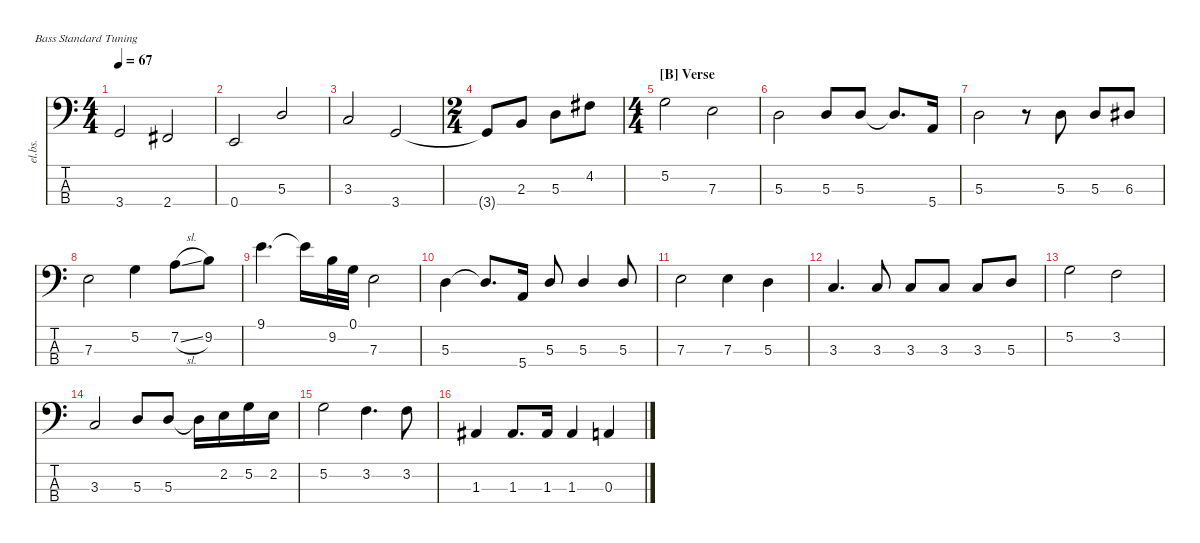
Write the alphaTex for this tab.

\defaultSystemsLayout 4
\hideDynamics
\bracketExtendMode nobrackets
\otherSystemsTrackNameOrientation horizontal
\track ("Electric Bass" "el.bs.") {mute instrument electricbassfinger}
\staff {score tabs}
\tuning (G2 D2 A1 E1)
\ts (4 4)
\tempo 67
\clef f4
\ks c
3.4.2{dy mf beam Up} 2.4{acc #}.2{beam Up} |
0.4.2{beam Up} 5.3.2{beam Up} |
3.3.2{beam Up} 3.4.2{beam Up} |
\ts (2 4)
\beaming (8 2 2)
3.4{t}.8{beam Up} 2.3.8{beam Up} 5.3.8{beam Down} 4.2{acc #}.8{beam Down} |
\ts (4 4)
\beaming (8 2 2 2 2)
\section ("B" "Verse")
5.2.2{beam Down} 7.3.2{beam Down} |
5.3.2{beam Down} 5.3.8{beam Up} 5.3.8{beam Up} 5.3{t}.8{d beam Up} 5.4.16{beam Up} |
5.3.2{beam Down} r.8{beam Down} 5.3.8{beam Down} 5.3.8{beam Up} 6.3{acc #}.8{beam Up} |
7.3.2{beam Down} 5.2.4{beam Down} 7.2{sl}.8{beam Down} 9.2.8{beam Down} |
9.1.4{d beam Down} 9.1{t}.16{beam Down} 9.2.32{beam Down} 0.1.32{beam Down} 7.3.2{beam Down} |
5.3.4{beam Down} 5.3{t}.8{d beam Up} 5.4.16{beam Up} 5.3.8{beam Up} 5.3.4{beam Up} 5.3.8{beam Up} |
7.3.2{beam Down} 7.3.4{beam Down} 5.3.4{beam Down} |
3.3.4{d beam Up} 3.3.8{beam Up} 3.3.8{beam Up} 3.3.8{beam Up} 3.3.8{beam Up} 5.3.8{beam Up} |
5.2.2{beam Down} 3.2.2{beam Down} |
3.3.2{beam Up} 5.3.8{beam Up} 5.3.8{beam Up} 5.3{t}.16{beam Down} 2.2.16{beam Down} 5.2.16{beam Down} 2.2.16{beam Down} |
5.2.2{beam Down} 3.2.4{d beam Down} 3.2.8{beam Down} |
1.3{acc #}.4{beam Up} 1.3{acc #}.8{d beam Up} 1.3{acc #}.16{beam Up} 1.3{acc #}.4{beam Up} 0.3.4{beam Up}
